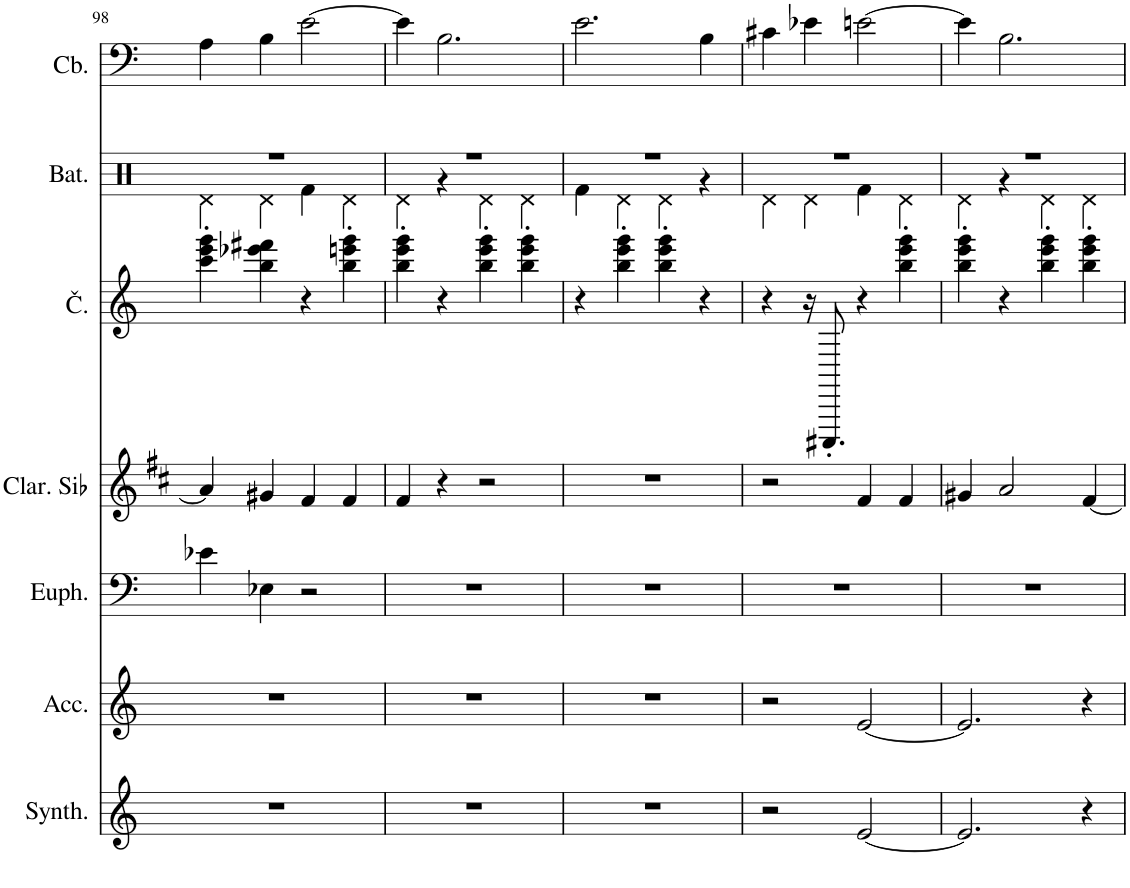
**kern	**kern	**kern	**kern	**kern	**kern	**kern
*part7	*part6	*part5	*part4	*part3	*part2	*part1
*staff7	*staff6	*staff5	*staff4	*staff3	*staff2	*staff1
*I"Synthétiseur Pad, Pad 3 (polysynth)	*I"Accordéon , Accordion	*I"Euphonium, Tuba	*I"Clarinette en Sib	*I"Čelo, Acoustic Guitar (nylon)	*I"Batterie	*I"Contrebasse, Acoustic Bass
*I'Synth.	*I'Acc.	*I'Euph.	*I'Clar. Sib	*	*I'Bat.	*I'Cb.
!!LO:PB:g=z
*clefG2	*clefG2	*clefF4	*clefG2	*clefG2	*clefX	*clefF4
*	*	*	*Trd1c2	*Trd14c24	*	*Trd7c12
*k[]	*k[]	*k[]	*k[f#c#]	*k[]	*k[]	*k[]
*M4/4	*M4/4	*M4/4	*M4/4	*M4/4	*M4/4	*M4/4
=98	=98	=98	=98	=98	=98	=98
*	*	*	*	*	*^	*
1r	1r	4e-X\	4a/]	4ccc\' 4eee\' 4ggg\'	1r	4Rd\	4A\
.	.	4E-X\	4g#X/	4bb\ 4eee-X\ 4fff#X\	.	4Rd\	4B\
.	.	2r	4f#/	4r	.	4Rf\	[2e\
.	.	.	4f#/	4bb\' 4eeen\' 4ggg\'	.	4Rd\	.
=99	=99	=99	=99	=99	=99	=99	=99
1r	1r	1r	4f#/	4bb\' 4eee\' 4ggg\'	1r	4Rd\	4e\]
.	.	.	4r	4r	.	4r	2.B\
.	.	.	2r	4bb\' 4eee\' 4ggg\'	.	4Rd\	.
.	.	.	.	4bb\' 4eee\' 4ggg\'	.	4Rd\	.
=100	=100	=100	=100	=100	=100	=100	=100
1r	1r	1r	1r	4r	1r	4Rf\	2.e\
.	.	.	.	4bb\' 4eee\' 4ggg\'	.	4Rd\	.
.	.	.	.	4bb\' 4eee\' 4ggg\'	.	4Rd\	.
.	.	.	.	4r	.	4r	4B\
=101	=101	=101	=101	=101	=101	=101	=101
2r	2r	1r	2r	4r	1r	4Rd\	4c#X\
.	.	.	.	16r	.	4Rd\	4e-X\
.	.	.	.	8.CCC#X'/	.	.	.
[2e/	[2e/	.	4f#/	4r	.	4Rf\	[2en\
.	.	.	4f#/	4bb\' 4eee\' 4ggg\'	.	4Rd\	.
=102	=102	=102	=102	=102	=102	=102	=102
2.e/]	2.e/]	1r	4g#X/	4bb\' 4eee\' 4ggg\'	1r	4Rd\	4e\]
.	.	.	2a/	4r	.	4r	2.B\
.	.	.	.	4bb\' 4eee\' 4ggg\'	.	4Rd\	.
4r	4r	.	[4f#/	4bb\' 4eee\' 4ggg\'	.	4Rd\	.
*	*	*	*	*	*v	*v	*
=	=	=	=	=	=	=
*-	*-	*-	*-	*-	*-	*-
